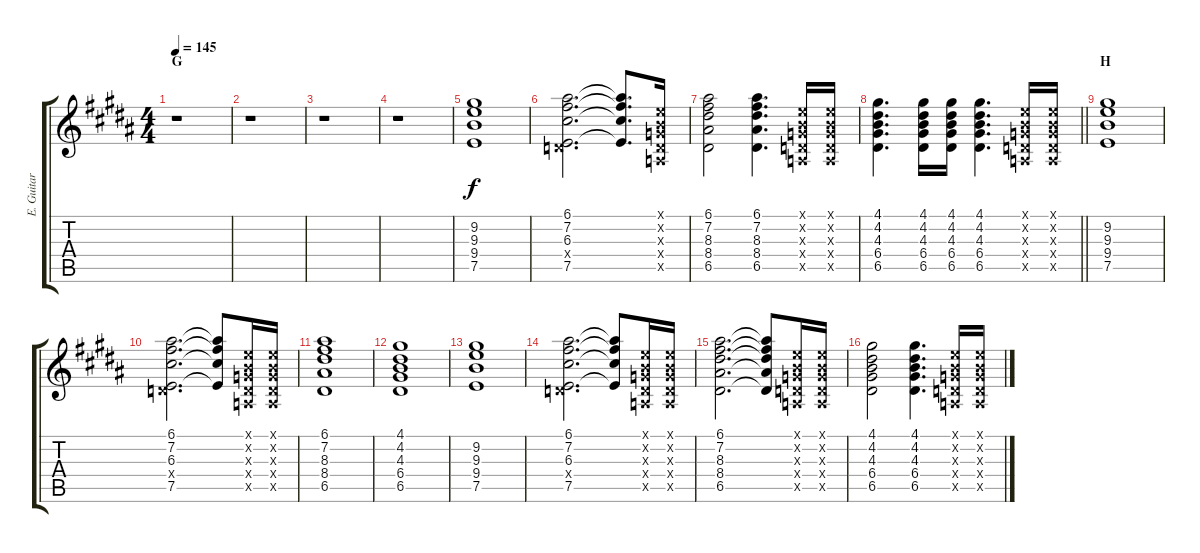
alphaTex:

\track ("E. Guitar I" "E. Guitar ") {instrument overdrivenguitar}
\staff {score tabs}
\tuning (E4 B3 G3 D3 A2 E2) {hide}
\ts (4 4)
\section ("" "G")
\tempo 145
\clef g2
\ks b
r.1{dy f} |
r.1 |
r.1 |
r.1 |
(9.2 9.3 9.4 7.5).1 |
(6.1 7.2 6.3 0.4{x} 7.5).2{d} (6.1{t} 7.2{t} 6.3{t} 7.5{t}).8{d} (0.1{x} 0.2{x} 0.3{x} 0.4{x} 0.5{x}).16 |
(6.1 7.2 8.3 8.4 6.5).2 (6.1 7.2 8.3 8.4 6.5).4{d} (0.1{x} 0.2{x} 0.3{x} 0.4{x} 0.5{x}).16 (0.1{x} 0.2{x} 0.3{x} 0.4{x} 0.5{x}).16 |
\barLineRight lightlight
(4.1 4.2 4.3 6.4 6.5).4{d} (4.1 4.2 4.3 6.4 6.5).16 (4.1 4.2 4.3 6.4 6.5).16 (4.1 4.2 4.3 6.4 6.5).4{d} (0.1{x} 0.2{x} 0.3{x} 0.4{x} 0.5{x}).16 (0.1{x} 0.2{x} 0.3{x} 0.4{x} 0.5{x}).16 |
\section ("" "H")
(9.2 9.3 9.4 7.5).1 |
(6.1 7.2 6.3 0.4{x} 7.5).2{d} (6.1{t} 7.2{t} 6.3{t} 7.5{t}).8 (0.1{x} 0.2{x} 0.3{x} 0.4{x} 0.5{x}).16 (0.1{x} 0.2{x} 0.3{x} 0.4{x} 0.5{x}).16 |
(6.1 7.2 8.3 8.4 6.5).1 |
(4.1 4.2 4.3 6.4 6.5).1 |
(9.2 9.3 9.4 7.5).1 |
(6.1 7.2 6.3 0.4{x} 7.5).2{d} (6.1{t} 7.2{t} 6.3{t} 7.5{t}).8 (0.1{x} 0.2{x} 0.3{x} 0.4{x} 0.5{x}).16 (0.1{x} 0.2{x} 0.3{x} 0.4{x} 0.5{x}).16 |
(6.1 7.2 8.3 8.4 6.5).2{d} (6.1{t} 7.2{t} 8.3{t} 8.4{t} 6.5{t}).8 (0.1{x} 0.2{x} 0.3{x} 0.4{x} 0.5{x}).16 (0.1{x} 0.2{x} 0.3{x} 0.4{x} 0.5{x}).16 |
(4.1 4.2 4.3 6.4 6.5).2 (4.1 4.2 4.3 6.4 6.5).4{d} (0.1{x} 0.2{x} 0.3{x} 0.4{x} 0.5{x}).16 (0.1{x} 0.2{x} 0.3{x} 0.4{x} 0.5{x}).16
